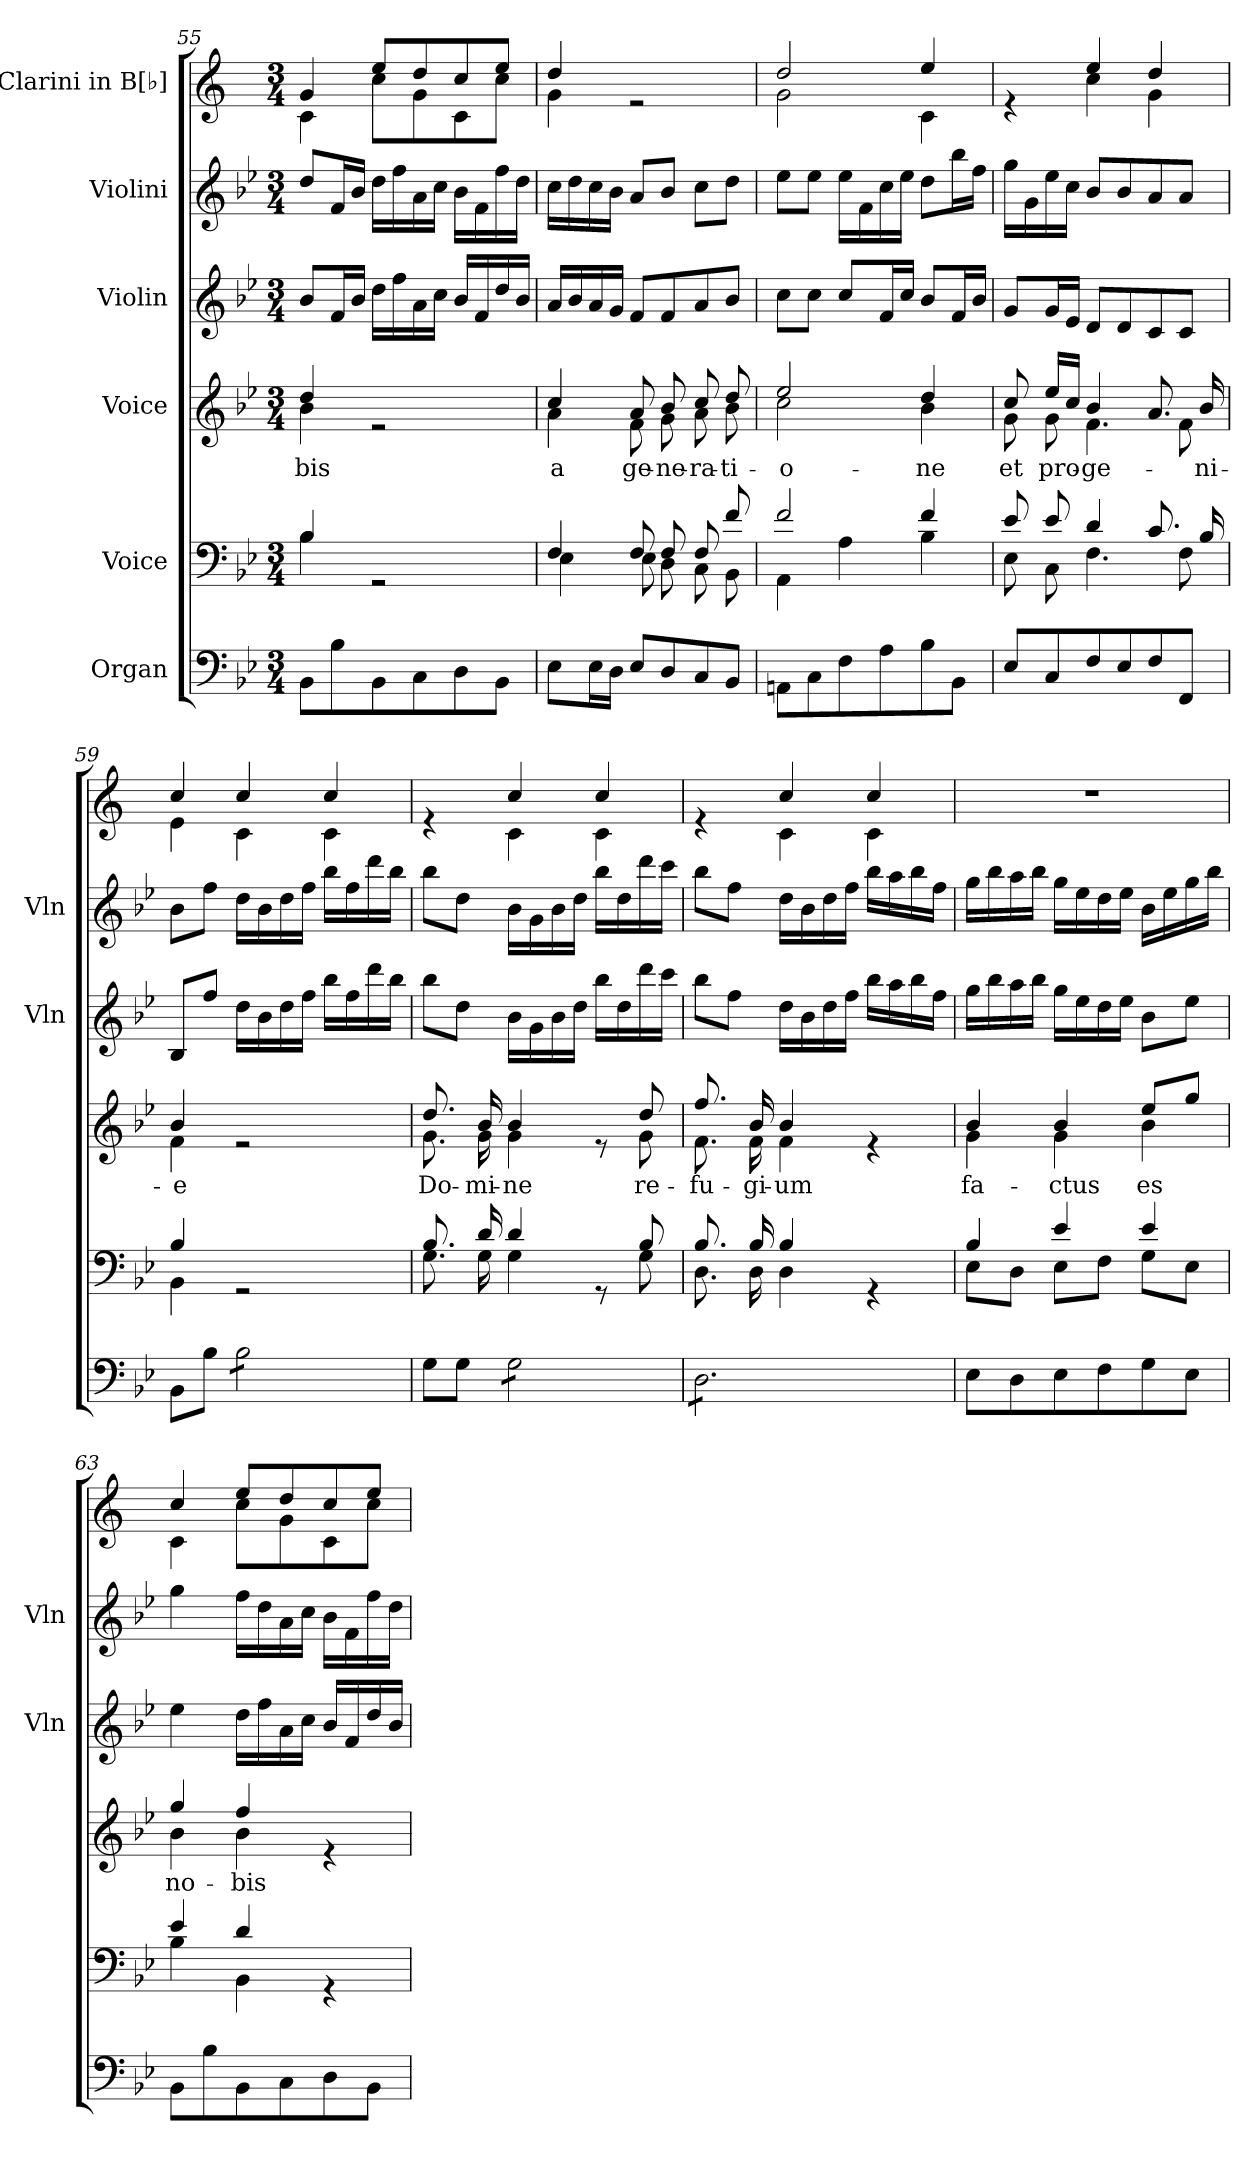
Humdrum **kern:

**kern	**kern	**kern	**text	**kern	**kern	**kern
*part6	*part5	*part4	*part4	*part3	*part2	*part1
*staff6	*staff5	*staff4	*staff4	*staff3	*staff2	*staff1
*I"Organ	*I"Voice	*I"Voice	*	*I"Violin	*I"Violini	*I"Clarini in B[♭]
*	*	*	*	*I'Vln	*I'Vln	*
*clefF4	*clefF4	*clefG2	*	*clefG2	*clefG2	*clefG2
*	*	*	*	*	*	*ITrd1c2
*k[b-e-]	*k[b-e-]	*k[b-e-]	*	*k[b-e-]	*k[b-e-]	*k[b-e-]
*M3/4	*M3/4	*M3/4	*	*M3/4	*M3/4	*M3/4
=55	=55	=55	=55	=55	=55	=55
*	*^	*	*	*	*	*
!	!	!	!	!LO:LY:b	!	!	!
*	*	*	*^	*	*	*	*^
8BB-\L	4B-/	4B-\	4dd/	4b-\	-bis	8b-/L	8dd/L	4f/	4B-\
8B-\	.	.	.	.	.	16f/L	16f/L	.	.
.	.	.	.	.	.	16b-/JJ	16b-/JJ	.	.
8BB-\	2rGG	2ryy	2re	2ryy	.	16dd\LL	16dd\LL	8dd/L	8b-\L
.	.	.	.	.	.	16ff\	16ff\	.	.
8C\	.	.	.	.	.	16a\	16a\	8cc/	8f\
.	.	.	.	.	.	16cc\JJ	16cc\JJ	.	.
8D\	.	.	.	.	.	16b-/LL	16b-\LL	8b-/	8B-\
.	.	.	.	.	.	16f/	16f\	.	.
8BB-\J	.	.	.	.	.	16dd/	16ff\	8dd/J	8b-\J
.	.	.	.	.	.	16b-/JJ	16dd\JJ	.	.
=56	=56	=56	=56	=56	=56	=56	=56	=56	=56
!	!	!	!	!	!LO:LY:b	!	!	!	!
8E-\L	4F/	4E-\	4cc/	4a\	a	16a/LL	16cc\LL	4cc/	4f\
.	.	.	.	.	.	16b-/	16dd\	.	.
16E-\L	.	.	.	.	.	16a/	16cc\	.	.
16D\JJ	.	.	.	.	.	16g/JJ	16b-\JJ	.	.
!	!	!	!	!	!LO:LY:b	!	!	!	!
8E-/L	8F/	8E-\	8a/	8f\	ge-	8f/L	8a/L	2re	2ryy
!	!	!	!	!	!LO:LY:b	!	!	!	!
8D/	8F/	8D\	8b-/	8g\	-ne-	8f/	8b-/J	.	.
!	!	!	!	!	!LO:LY:b	!	!	!	!
8C/	8F/	8C\	8cc/	8a\	-ra-	8a/	8cc\L	.	.
!	!	!	!	!	!LO:LY:b	!	!	!	!
8BB-/J	8f/	8BB-\	8dd/	8b-\	-ti-	8b-/J	8dd\J	.	.
!!LO:PB:g=z	!!
=57	=57	=57	=57	=57	=57	=57	=57	=57	=57
!	!	!	!	!	!LO:LY:b	!	!	!	!
8AAn\L	2f/	4AA\	2ee-/	2cc\	-o-	8cc\L	8ee-\L	2cc/	2f\
8C\	.	.	.	.	.	8cc\J	8ee-\J	.	.
8F\	.	4A\	.	.	.	8cc/L	16ee-\LL	.	.
.	.	.	.	.	.	.	16f\	.	.
8A\	.	.	.	.	.	16f/L	16cc\	.	.
.	.	.	.	.	.	16cc/JJ	16ee-\JJ	.	.
!	!	!	!	!	!LO:LY:b	!	!	!	!
8B-\	4f/	4B-\	4dd/	4b-\	-ne	8b-/L	8dd\L	4dd/	4B-\
8BB-\J	.	.	.	.	.	16f/L	16bb-\L	.	.
.	.	.	.	.	.	16b-/JJ	16ff\JJ	.	.
=58	=58	=58	=58	=58	=58	=58	=58	=58	=58
!	!	!	!	!	!LO:LY:b	!	!	!	!
8E-/L	8e-/	8E-\	8cc/	8g\	et	8g/L	16gg\LL	4re	4ryy
.	.	.	.	.	.	.	16g\	.	.
!	!	!	!	!	!LO:LY:b	!	!	!	!
8C/	8e-/	8C\	16ee-/LL	8g\	pro-	16g/L	16ee-\	.	.
.	.	.	16cc/JJ	.	.	16e-/JJ	16cc\JJ	.	.
!	!	!	!	!	!LO:LY:b	!	!	!	!
8F/	4d/	4.F\	4b-/	4.f\	-ge-	8d/L	8b-/L	4dd/	4b-\
8E-/	.	.	.	.	.	8d/	8b-/	.	.
8F/	8.c/	.	8.a/	.	.	8c/	8a/	4cc/	4f\
8FF/J	.	8F\	.	8f\	.	8c/J	8a/J	.	.
!	!	!	!	!	!LO:LY:b	!	!	!	!
.	16B-/	.	16b-/	.	-ni-	.	.	.	.
=59	=59	=59	=59	=59	=59	=59	=59	=59	=59
!	!	!	!	!	!LO:LY:b	!	!	!	!
8BB-\L	4B-/	4BB-\	4b-/	4f\	-e	8B-/L	8b-\L	4b-/	4d\
8B-\J	.	.	.	.	.	8ff/J	8ff\J	.	.
*tremolo	*	*	*	*	*	*	*	*	*
8B-\L	2rGG	2ryy	2re	2ryy	.	16dd\LL	16dd\LL	4b-/	4B-\
.	.	.	.	.	.	16b-\	16b-\	.	.
8B-\	.	.	.	.	.	16dd\	16dd\	.	.
.	.	.	.	.	.	16ff\JJ	16ff\JJ	.	.
8B-\	.	.	.	.	.	16bb-\LL	16bb-\LL	4b-/	4B-\
.	.	.	.	.	.	16ff\	16ff\	.	.
8B-\J	.	.	.	.	.	16ddd\	16ddd\	.	.
*Xtremolo	*	*	*	*	*	*	*	*	*
.	.	.	.	.	.	16bb-\JJ	16bb-\JJ	.	.
=60	=60	=60	=60	=60	=60	=60	=60	=60	=60
!	!	!	!	!	!LO:LY:b	!	!	!	!
8G\L	8.B-/	8.G\	8.dd/	8.g\	Do-	8bb-\L	8bb-\L	4re	4ryy
8G\J	.	.	.	.	.	8dd\J	8dd\J	.	.
!	!	!	!	!	!LO:LY:b	!	!	!	!
.	16d/	16G\	16b-/	16g\	-mi-	.	.	.	.
!	!	!	!	!	!LO:LY:b	!	!	!	!
*tremolo	*	*	*	*	*	*	*	*	*
8G\L	4d/	4G\	4b-/	4g\	-ne	16b-\LL	16b-\LL	4b-/	4B-\
.	.	.	.	.	.	16g\	16g\	.	.
8G\	.	.	.	.	.	16b-\	16b-\	.	.
.	.	.	.	.	.	16dd\JJ	16dd\JJ	.	.
8G\	8rGG	8ryy	8re	8ryy	.	16bb-\LL	16bb-\LL	4b-/	4B-\
.	.	.	.	.	.	16dd\	16dd\	.	.
!	!	!	!	!	!LO:LY:b	!	!	!	!
8G\J	8B-/	8G\	8dd/	8g\	re-	16ddd\	16ddd\	.	.
.	.	.	.	.	.	16ccc\JJ	16ccc\JJ	.	.
!!LO:LB:g=z	!!
=61	=61	=61	=61	=61	=61	=61	=61	=61	=61
!	!	!	!	!	!LO:LY:b	!	!	!	!
8D\L	8.B-/	8.D\	8.ff/	8.f\	-fu-	8bb-\L	8bb-\L	4re	4ryy
8D\	.	.	.	.	.	8ff\J	8ff\J	.	.
!	!	!	!	!	!LO:LY:b	!	!	!	!
.	16B-/	16D\	16b-/	16f\	-gi-	.	.	.	.
!	!	!	!	!	!LO:LY:b	!	!	!	!
8D\	4B-/	4D\	4b-/	4f\	-um	16dd\LL	16dd\LL	4b-/	4B-\
.	.	.	.	.	.	16b-\	16b-\	.	.
8D\	.	.	.	.	.	16dd\	16dd\	.	.
.	.	.	.	.	.	16ff\JJ	16ff\JJ	.	.
8D\	4rGG	4ryy	4re	4ryy	.	16bb-\LL	16bb-\LL	4b-/	4B-\
.	.	.	.	.	.	16aa\	16aa\	.	.
8D\J	.	.	.	.	.	16bb-\	16bb-\	.	.
*Xtremolo	*	*	*	*	*	*	*	*	*
.	.	.	.	.	.	16ff\JJ	16ff\JJ	.	.
*	*	*	*	*	*	*	*	*v	*v
=62	=62	=62	=62	=62	=62	=62	=62	=62
!	!	!	!	!	!LO:LY:b	!	!	!
8E-\L	4B-/	8E-\L	4b-/	4g\	fa-	16gg\LL	16gg\LL	2.r
.	.	.	.	.	.	16bb-\	16bb-\	.
8D\	.	8D\J	.	.	.	16aa\	16aa\	.
.	.	.	.	.	.	16bb-\JJ	16bb-\JJ	.
!	!	!	!	!	!LO:LY:b	!	!	!
8E-\	4e-/	8E-\L	4b-/	4g\	-ctus	16gg\LL	16gg\LL	.
.	.	.	.	.	.	16ee-\	16ee-\	.
8F\	.	8F\J	.	.	.	16dd\	16dd\	.
.	.	.	.	.	.	16ee-\JJ	16ee-\JJ	.
!	!	!	!	!	!LO:LY:b	!	!	!
8G\	4e-/	8G\L	8ee-/L	4b-\	es	8b-\L	16b-\LL	.
.	.	.	.	.	.	.	16ee-\	.
8E-\J	.	8E-\J	8gg/J	.	.	8ee-\J	16gg\	.
.	.	.	.	.	.	.	16bb-\JJ	.
=63	=63	=63	=63	=63	=63	=63	=63	=63
!	!	!	!	!	!LO:LY:b	!	!	!
*	*	*	*	*	*	*	*	*^
8BB-\L	4e-/	4B-\	4gg/	4b-\	no-	4ee-\	4gg\	4b-/	4B-\
8B-\	.	.	.	.	.	.	.	.	.
!	!	!	!	!	!LO:LY:b	!	!	!	!
8BB-\	4d/	4BB-\	4ff/	4b-\	-bis	16dd\LL	16ff\LL	8dd/L	8b-\L
.	.	.	.	.	.	16ff\	16dd\	.	.
8C\	.	.	.	.	.	16a\	16a\	8cc/	8f\
.	.	.	.	.	.	16cc\JJ	16cc\JJ	.	.
8D\	4rGG	4ryy	4re	4ryy	.	16b-/LL	16b-\LL	8b-/	8B-\
.	.	.	.	.	.	16f/	16f\	.	.
8BB-\J	.	.	.	.	.	16dd/	16ff\	8dd/J	8b-\J
.	.	.	.	.	.	16b-/JJ	16dd\JJ	.	.
*	*v	*v	*	*	*	*	*	*v	*v
*	*	*v	*v	*	*	*	*
=	=	=	=	=	=	=
*-	*-	*-	*-	*-	*-	*-
